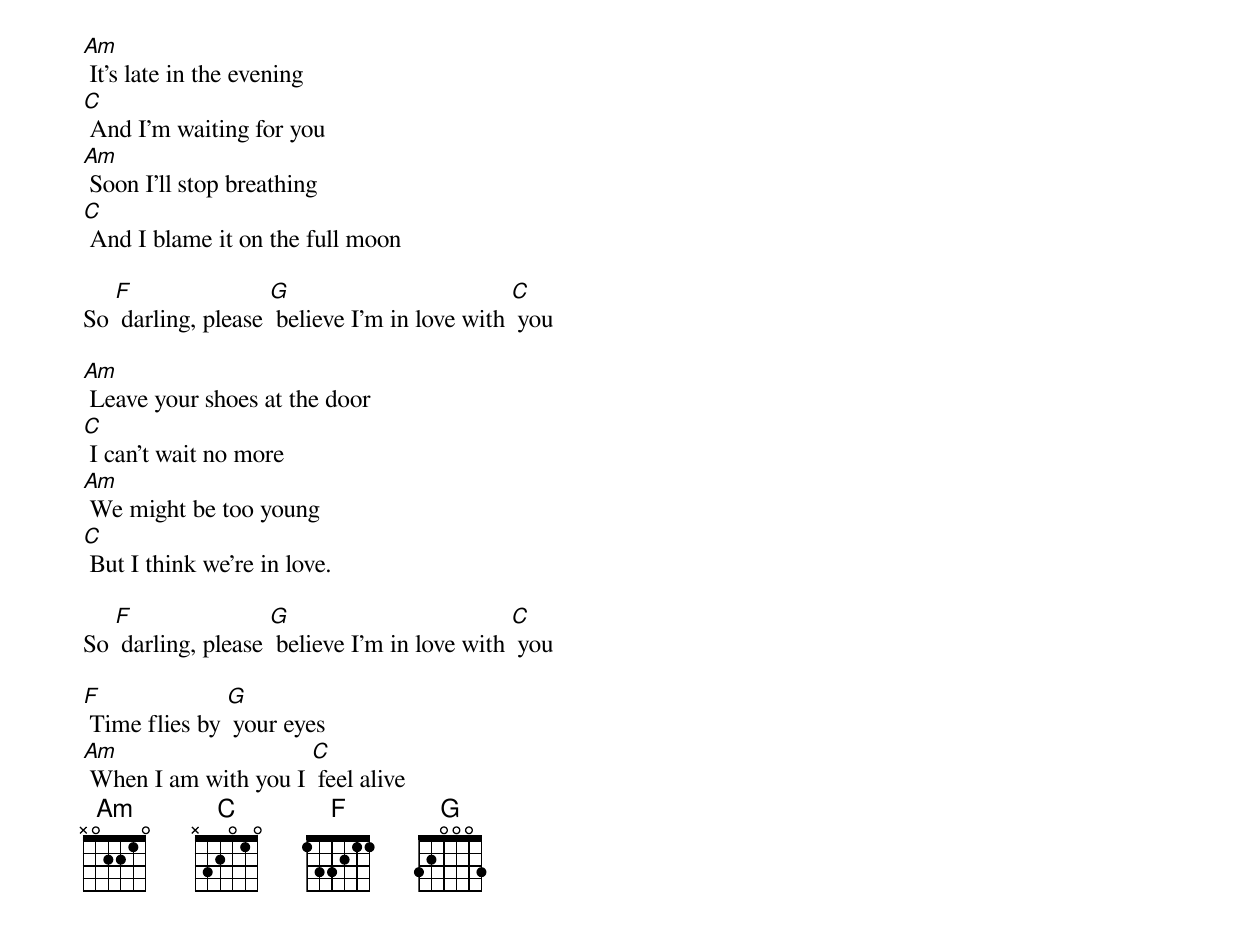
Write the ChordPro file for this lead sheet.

[Am] It's late in the evening
[C] And I'm waiting for you
[Am] Soon I'll stop breathing
[C] And I blame it on the full moon

So [F] darling, please [G] believe I'm in love with [C] you

[Am] Leave your shoes at the door
[C] I can't wait no more
[Am] We might be too young
[C] But I think we're in love.

So [F] darling, please [G] believe I'm in love with [C] you

[F] Time flies by [G] your eyes
[Am] When I am with you I [C] feel alive
